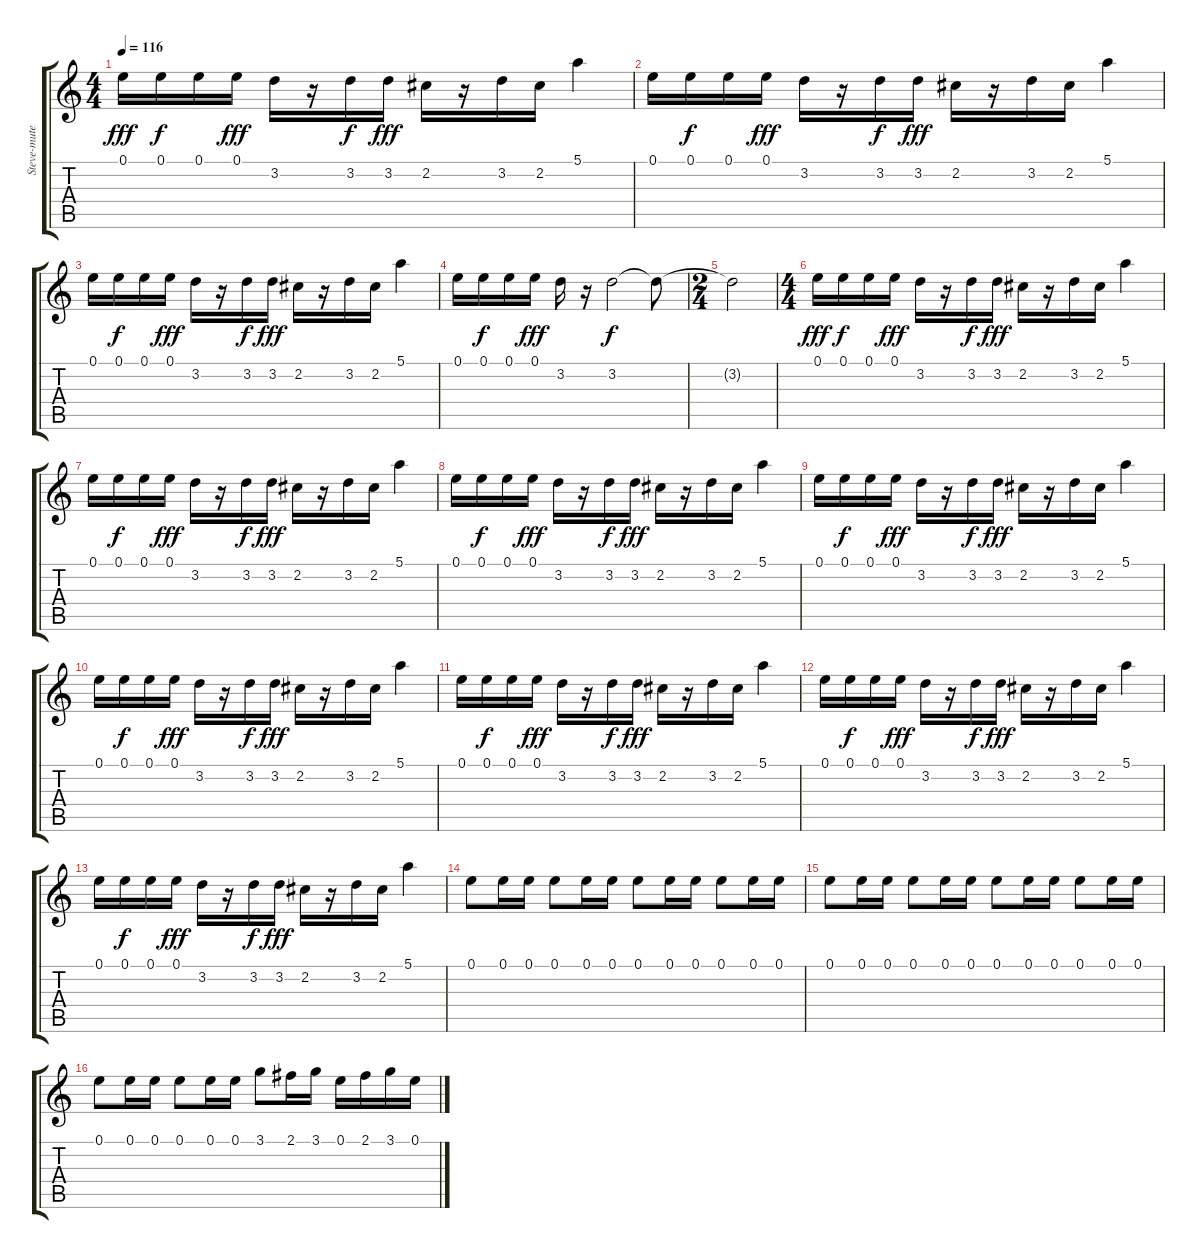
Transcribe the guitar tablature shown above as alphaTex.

\track ("Steve-mute" "Steve-mute") {instrument acousticguitarnylon}
\staff {score tabs}
\tuning (E4 B3 G3 D3 A2 E2) {hide}
\ts (4 4)
\tempo 116
\clef g2
\ks c
0.1.16{dy fff} 0.1.16{dy f} 0.1.16 0.1.16{dy fff} 3.2.16 r.16 3.2.16{dy f} 3.2.16{dy fff} 2.2.16 r.16 3.2.16 2.2.16 5.1.4 |
0.1.16 0.1.16{dy f} 0.1.16 0.1.16{dy fff} 3.2.16 r.16 3.2.16{dy f} 3.2.16{dy fff} 2.2.16 r.16 3.2.16 2.2.16 5.1.4 |
0.1.16 0.1.16{dy f} 0.1.16 0.1.16{dy fff} 3.2.16 r.16 3.2.16{dy f} 3.2.16{dy fff} 2.2.16 r.16 3.2.16 2.2.16 5.1.4 |
0.1.16 0.1.16{dy f} 0.1.16 0.1.16{dy fff} 3.2.16 r.16 3.2.2{dy f} 3.2{t}.8 |
\ts (2 4)
3.2{t}.2 |
\ts (4 4)
0.1.16{dy fff} 0.1.16{dy f} 0.1.16 0.1.16{dy fff} 3.2.16 r.16 3.2.16{dy f} 3.2.16{dy fff} 2.2.16 r.16 3.2.16 2.2.16 5.1.4 |
0.1.16 0.1.16{dy f} 0.1.16 0.1.16{dy fff} 3.2.16 r.16 3.2.16{dy f} 3.2.16{dy fff} 2.2.16 r.16 3.2.16 2.2.16 5.1.4 |
0.1.16 0.1.16{dy f} 0.1.16 0.1.16{dy fff} 3.2.16 r.16 3.2.16{dy f} 3.2.16{dy fff} 2.2.16 r.16 3.2.16 2.2.16 5.1.4 |
0.1.16 0.1.16{dy f} 0.1.16 0.1.16{dy fff} 3.2.16 r.16 3.2.16{dy f} 3.2.16{dy fff} 2.2.16 r.16 3.2.16 2.2.16 5.1.4 |
0.1.16 0.1.16{dy f} 0.1.16 0.1.16{dy fff} 3.2.16 r.16 3.2.16{dy f} 3.2.16{dy fff} 2.2.16 r.16 3.2.16 2.2.16 5.1.4 |
0.1.16 0.1.16{dy f} 0.1.16 0.1.16{dy fff} 3.2.16 r.16 3.2.16{dy f} 3.2.16{dy fff} 2.2.16 r.16 3.2.16 2.2.16 5.1.4 |
0.1.16 0.1.16{dy f} 0.1.16 0.1.16{dy fff} 3.2.16 r.16 3.2.16{dy f} 3.2.16{dy fff} 2.2.16 r.16 3.2.16 2.2.16 5.1.4 |
0.1.16 0.1.16{dy f} 0.1.16 0.1.16{dy fff} 3.2.16 r.16 3.2.16{dy f} 3.2.16{dy fff} 2.2.16 r.16 3.2.16 2.2.16 5.1.4 |
0.1.8 0.1.16 0.1.16 0.1.8 0.1.16 0.1.16 0.1.8 0.1.16 0.1.16 0.1.8 0.1.16 0.1.16 |
0.1.8 0.1.16 0.1.16 0.1.8 0.1.16 0.1.16 0.1.8 0.1.16 0.1.16 0.1.8 0.1.16 0.1.16 |
0.1.8 0.1.16 0.1.16 0.1.8 0.1.16 0.1.16 3.1.8 2.1.16 3.1.16 0.1.16 2.1.16 3.1.16 0.1.16
